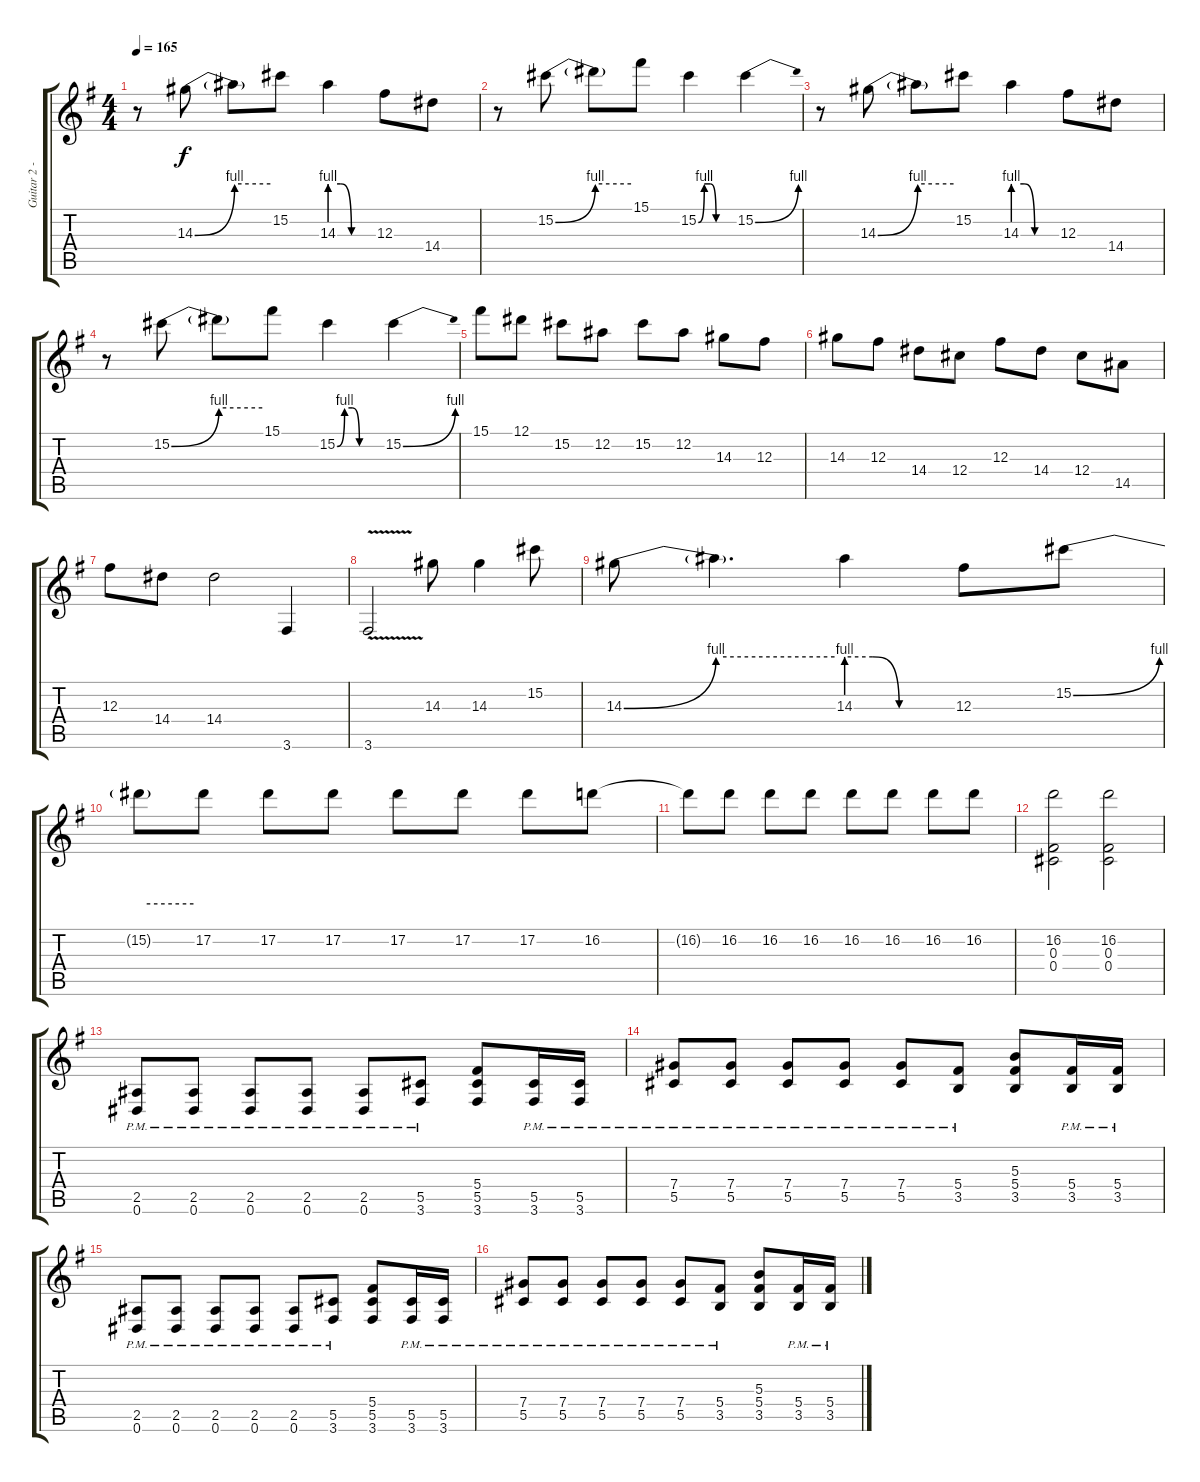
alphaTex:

\track ("Guitar 2 - Greg Hetson" "Guitar 2 -") {instrument distortionguitar}
\staff {score tabs}
\tuning (Eb4 Bb3 Gb3 Db3 Ab2 Eb2) {hide}
\ts (4 4)
\tempo 165
\clef g2
\ks g
r.8{dy f} 14.3{be (bend 0 0 60 4)}.8 14.3{be (hold 0 4 60 4) t}.8 15.2.8 14.3{be (custom 0 4 15 4 30 0 60 0)}.4 12.3.8 14.4.8 |
r.8 15.2{be (bend 0 0 60 4)}.8 15.2{be (hold 0 4 60 4) t}.8 15.1.8 15.2{be (custom 0 0 10 4 20 4 30 0 60 0)}.4 15.2{be (bend 0 0 60 4)}.4 |
r.8 14.3{be (bend 0 0 60 4)}.8 14.3{be (hold 0 4 60 4) t}.8 15.2.8 14.3{be (custom 0 4 15 4 30 0 60 0)}.4 12.3.8 14.4.8 |
r.8 15.2{be (bend 0 0 60 4)}.8 15.2{be (hold 0 4 60 4) t}.8 15.1.8 15.2{be (custom 0 0 10 4 20 4 30 0 60 0)}.4 15.2{be (bend 0 0 60 4)}.4 |
15.1.8 12.1.8 15.2.8 12.2.8 15.2.8 12.2.8 14.3.8 12.3.8 |
14.3.8 12.3.8 14.4.8 12.4.8 12.3.8 14.4.8 12.4.8 14.5.8 |
12.3.8 14.4.8 14.4.2 3.6.4 |
3.6{v}.2 14.3.8 14.3.4 15.2.8 |
14.3{be (bend 0 0 60 4)}.8 14.3{be (hold 0 4 60 4) t}.4{d} 14.3{be (custom 0 4 15 4 30 0 60 0)}.4 12.3.8 15.2{be (bend 0 0 60 4)}.8 |
15.2{be (hold 0 4 60 4) t}.8 17.2.8 17.2.8 17.2.8 17.2.8 17.2.8 17.2.8 16.2.8 |
16.2{t}.8 16.2.8 16.2.8 16.2.8 16.2.8 16.2.8 16.2.8 16.2.8 |
(16.2 0.3 0.4).2 (16.2 0.3 0.4).2 |
(2.5{pm} 0.6{pm}).8 (2.5{pm} 0.6{pm}).8 (2.5{pm} 0.6{pm}).8 (2.5{pm} 0.6{pm}).8 (2.5{pm} 0.6{pm}).8 (5.5{pm} 3.6{pm}).8 (5.4 5.5 3.6).8 (5.5{pm} 3.6{pm}).16 (5.5{pm} 3.6{pm}).16 |
(7.4{pm} 5.5{pm}).8 (7.4{pm} 5.5{pm}).8 (7.4{pm} 5.5{pm}).8 (7.4{pm} 5.5{pm}).8 (7.4{pm} 5.5{pm}).8 (5.4{pm} 3.5{pm}).8 (5.3 5.4 3.5).8 (5.4{pm} 3.5{pm}).16 (5.4{pm} 3.5{pm}).16 |
(2.5{pm} 0.6{pm}).8 (2.5{pm} 0.6{pm}).8 (2.5{pm} 0.6{pm}).8 (2.5{pm} 0.6{pm}).8 (2.5{pm} 0.6{pm}).8 (5.5{pm} 3.6{pm}).8 (5.4 5.5 3.6).8 (5.5{pm} 3.6{pm}).16 (5.5{pm} 3.6{pm}).16 |
(7.4{pm} 5.5{pm}).8 (7.4{pm} 5.5{pm}).8 (7.4{pm} 5.5{pm}).8 (7.4{pm} 5.5{pm}).8 (7.4{pm} 5.5{pm}).8 (5.4{pm} 3.5{pm}).8 (5.3 5.4 3.5).8 (5.4{pm} 3.5{pm}).16 (5.4{pm} 3.5{pm}).16
